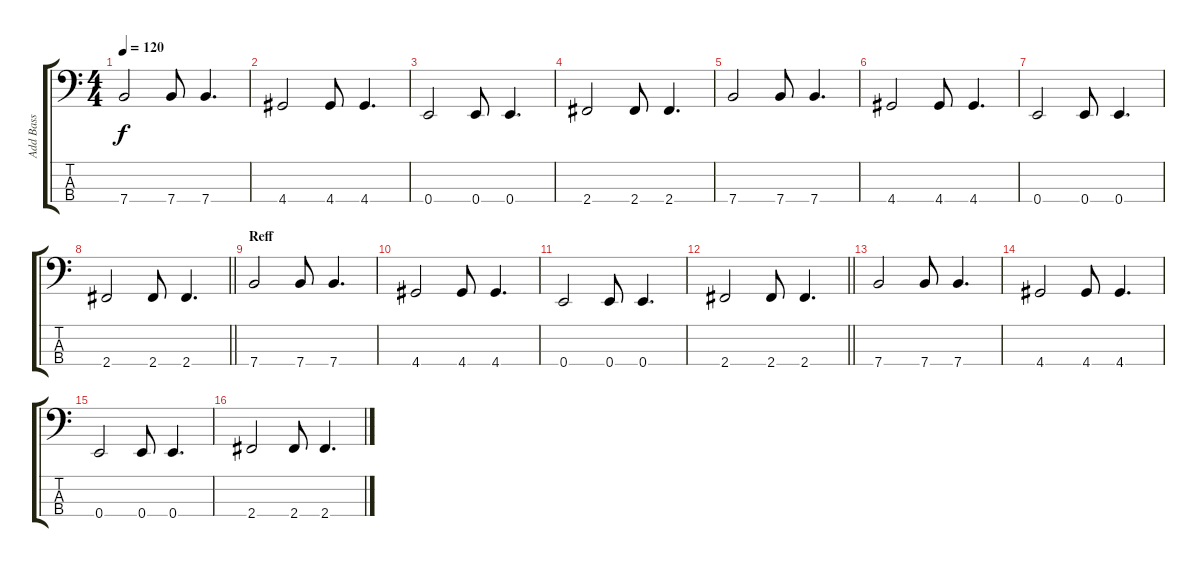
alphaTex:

\track ("Add Bass" "Add Bass") {instrument electricbassfinger}
\staff {score tabs}
\tuning (G2 D2 A1 E1) {hide}
\ts (4 4)
\tempo 120
\clef f4
\ks c
7.4.2{dy f} 7.4.8 7.4.4{d} |
4.4.2 4.4.8 4.4.4{d} |
0.4.2 0.4.8 0.4.4{d} |
2.4.2 2.4.8 2.4.4{d} |
7.4.2 7.4.8 7.4.4{d} |
4.4.2 4.4.8 4.4.4{d} |
0.4.2 0.4.8 0.4.4{d} |
\barLineRight lightlight
2.4.2 2.4.8 2.4.4{d} |
\section ("" "Reff")
7.4.2 7.4.8 7.4.4{d} |
4.4.2 4.4.8 4.4.4{d} |
0.4.2 0.4.8 0.4.4{d} |
\barLineRight lightlight
2.4.2 2.4.8 2.4.4{d} |
7.4.2 7.4.8 7.4.4{d} |
4.4.2 4.4.8 4.4.4{d} |
0.4.2 0.4.8 0.4.4{d} |
2.4.2 2.4.8 2.4.4{d}
